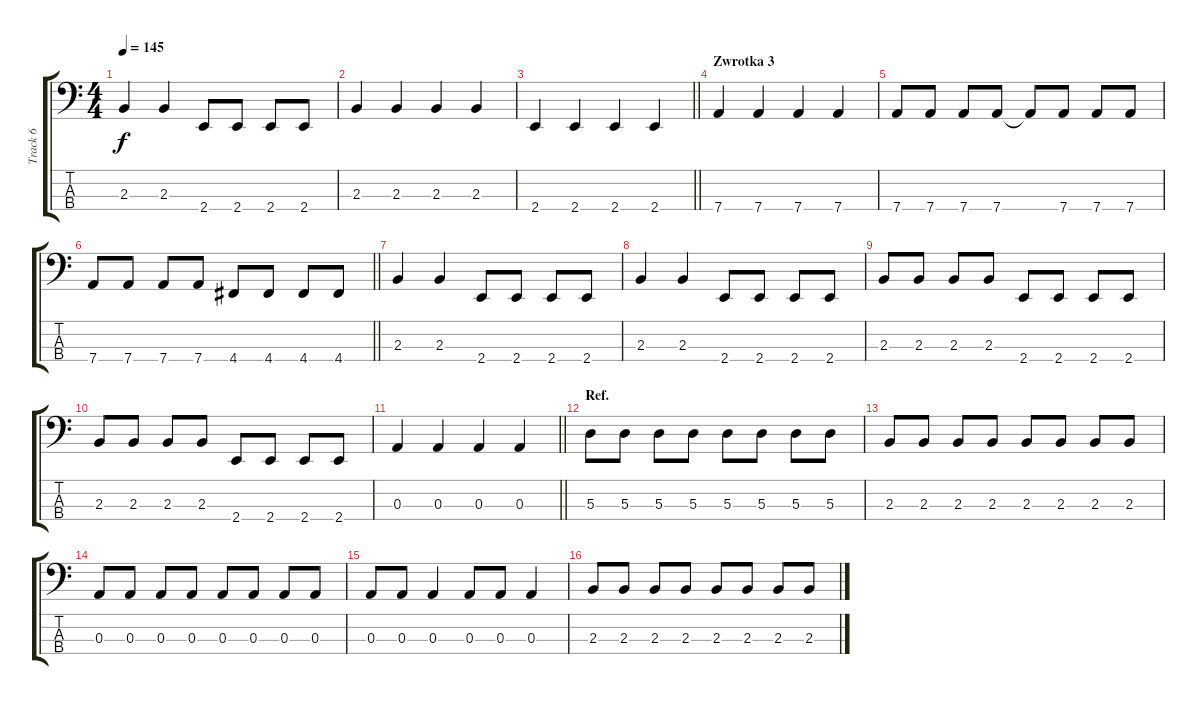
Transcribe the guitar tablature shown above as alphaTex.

\track ("Track 6" "Track 6") {instrument electricbassfinger}
\staff {score tabs}
\tuning (G2 D2 A1 D1) {hide}
\ts (4 4)
\tempo 145
\clef f4
\ks c
2.3.4{dy f} 2.3.4 2.4.8 2.4.8 2.4.8 2.4.8 |
2.3.4 2.3.4 2.3.4 2.3.4 |
\barLineRight lightlight
2.4.4 2.4.4 2.4.4 2.4.4 |
\section ("" "Zwrotka 3")
7.4.4 7.4.4 7.4.4 7.4.4 |
7.4.8 7.4.8 7.4.8 7.4.8 7.4{t}.8 7.4.8 7.4.8 7.4.8 |
\barLineRight lightlight
7.4.8 7.4.8 7.4.8 7.4.8 4.4.8 4.4.8 4.4.8 4.4.8 |
2.3.4 2.3.4 2.4.8 2.4.8 2.4.8 2.4.8 |
2.3.4 2.3.4 2.4.8 2.4.8 2.4.8 2.4.8 |
2.3.8 2.3.8 2.3.8 2.3.8 2.4.8 2.4.8 2.4.8 2.4.8 |
2.3.8 2.3.8 2.3.8 2.3.8 2.4.8 2.4.8 2.4.8 2.4.8 |
\barLineRight lightlight
0.3.4 0.3.4 0.3.4 0.3.4 |
\section ("" "Ref.")
5.3.8 5.3.8 5.3.8 5.3.8 5.3.8 5.3.8 5.3.8 5.3.8 |
2.3.8 2.3.8 2.3.8 2.3.8 2.3.8 2.3.8 2.3.8 2.3.8 |
0.3.8 0.3.8 0.3.8 0.3.8 0.3.8 0.3.8 0.3.8 0.3.8 |
0.3.8 0.3.8 0.3.4 0.3.8 0.3.8 0.3.4 |
2.3.8 2.3.8 2.3.8 2.3.8 2.3.8 2.3.8 2.3.8 2.3.8
